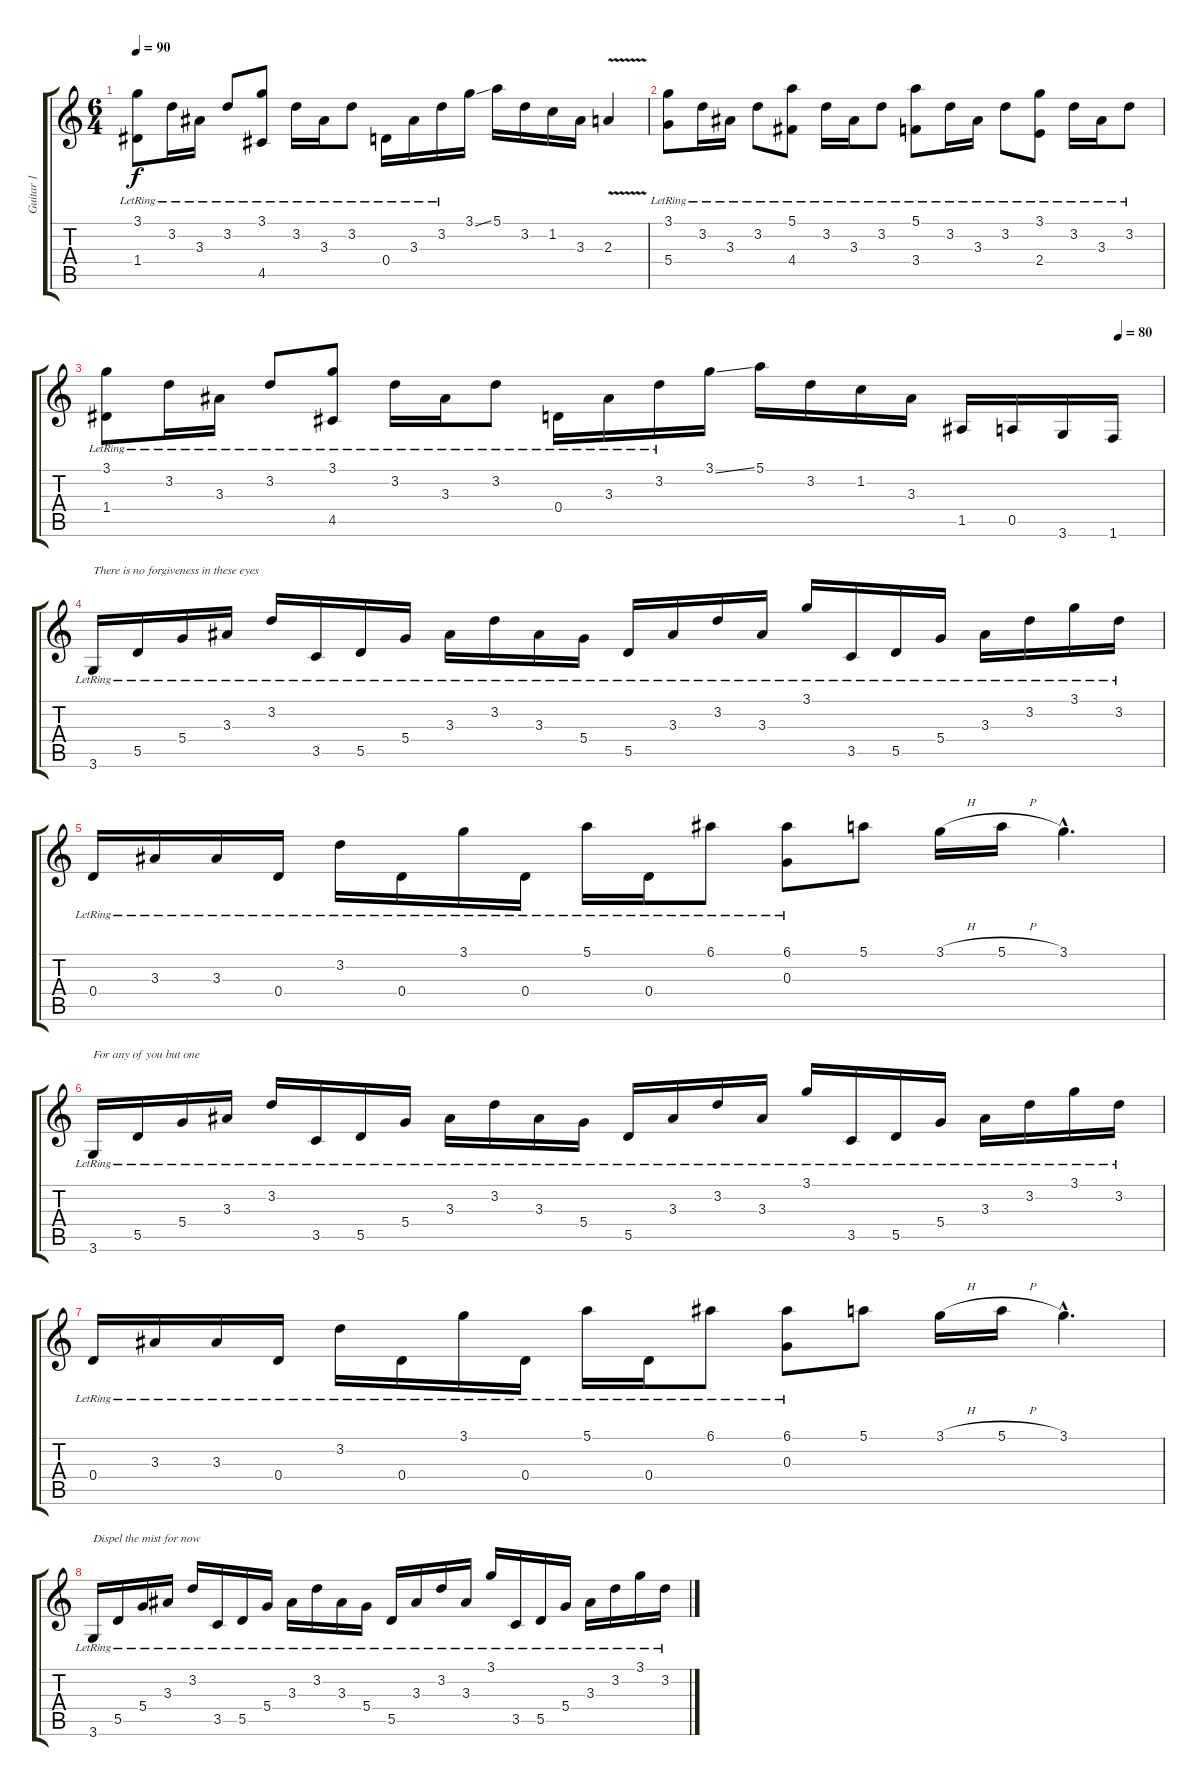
\track ("Guitar 1" "Guitar 1") {instrument distortionguitar}
\staff {score tabs}
\tuning (E4 B3 G3 D3 A2 E2) {hide}
\ts (6 4)
\tempo 90
\clef g2
\ks c
(3.1{lr} 1.4{lr}).8{dy f} 3.2{lr}.16 3.3{lr}.16 3.2{lr}.8 (3.1{lr} 4.5{lr}).8 3.2{lr}.16 3.3{lr}.16 3.2{lr}.8 0.4{lr}.16 3.3{lr}.16 3.2{lr}.16 3.1{ss}.16 5.1.16 3.2.16 1.2.16 3.3.16 2.3{v}.4 |
(3.1{lr} 5.4{lr}).8{instrument acousticguitarsteel} 3.2{lr}.16 3.3{lr}.16 3.2{lr}.8 (5.1{lr} 4.4{lr}).8 3.2{lr}.16 3.3{lr}.16 3.2{lr}.8 (5.1{lr} 3.4{lr}).8 3.2{lr}.16 3.3{lr}.16 3.2{lr}.8 (3.1{lr} 2.4{lr}).8 3.2{lr}.16 3.3{lr}.16 3.2{lr}.8 |
\tempo (80 0.9583333333333334)
(3.1{lr} 1.4{lr}).8 3.2{lr}.16 3.3{lr}.16 3.2{lr}.8 (3.1{lr} 4.5{lr}).8 3.2{lr}.16 3.3{lr}.16 3.2{lr}.8 0.4{lr}.16 3.3{lr}.16 3.2{lr}.16 3.1{ss}.16 5.1.16 3.2.16 1.2.16 3.3.16 1.5.16 0.5.16 3.6.16 1.6.16 |
3.6{lr}.16{txt "There is no forgiveness in these eyes" instrument acousticguitarsteel} 5.5{lr}.16 5.4{lr}.16 3.3{lr}.16 3.2{lr}.16 3.5{lr}.16 5.5{lr}.16 5.4{lr}.16 3.3{lr}.16 3.2{lr}.16 3.3{lr}.16 5.4{lr}.16 5.5{lr}.16 3.3{lr}.16 3.2{lr}.16 3.3{lr}.16 3.1{lr}.16 3.5{lr}.16 5.5{lr}.16 5.4{lr}.16 3.3{lr}.16 3.2{lr}.16 3.1{lr}.16 3.2{lr}.16 |
0.4{lr}.16 3.3{lr}.16 3.3{lr}.16 0.4{lr}.16 3.2{lr}.16 0.4{lr}.16 3.1{lr}.16 0.4{lr}.16 5.1{lr}.16 0.4{lr}.16 6.1{lr}.8 (6.1 0.3{lr}).8 5.1.8 3.1{h}.16 5.1{h}.16 3.1{hac}.4{d} |
3.6{lr}.16{txt "For any of you but one"} 5.5{lr}.16 5.4{lr}.16 3.3{lr}.16 3.2{lr}.16 3.5{lr}.16 5.5{lr}.16 5.4{lr}.16 3.3{lr}.16 3.2{lr}.16 3.3{lr}.16 5.4{lr}.16 5.5{lr}.16 3.3{lr}.16 3.2{lr}.16 3.3{lr}.16 3.1{lr}.16 3.5{lr}.16 5.5{lr}.16 5.4{lr}.16 3.3{lr}.16 3.2{lr}.16 3.1{lr}.16 3.2{lr}.16 |
0.4{lr}.16 3.3{lr}.16 3.3{lr}.16 0.4{lr}.16 3.2{lr}.16 0.4{lr}.16 3.1{lr}.16 0.4{lr}.16 5.1{lr}.16 0.4{lr}.16 6.1{lr}.8 (6.1 0.3{lr}).8 5.1.8 3.1{h}.16 5.1{h}.16 3.1{hac}.4{d} |
3.6{lr}.16{txt "Dispel the mist for now"} 5.5{lr}.16 5.4{lr}.16 3.3{lr}.16 3.2{lr}.16 3.5{lr}.16 5.5{lr}.16 5.4{lr}.16 3.3{lr}.16 3.2{lr}.16 3.3{lr}.16 5.4{lr}.16 5.5{lr}.16 3.3{lr}.16 3.2{lr}.16 3.3{lr}.16 3.1{lr}.16 3.5{lr}.16 5.5{lr}.16 5.4{lr}.16 3.3{lr}.16 3.2{lr}.16 3.1{lr}.16 3.2{lr}.16
